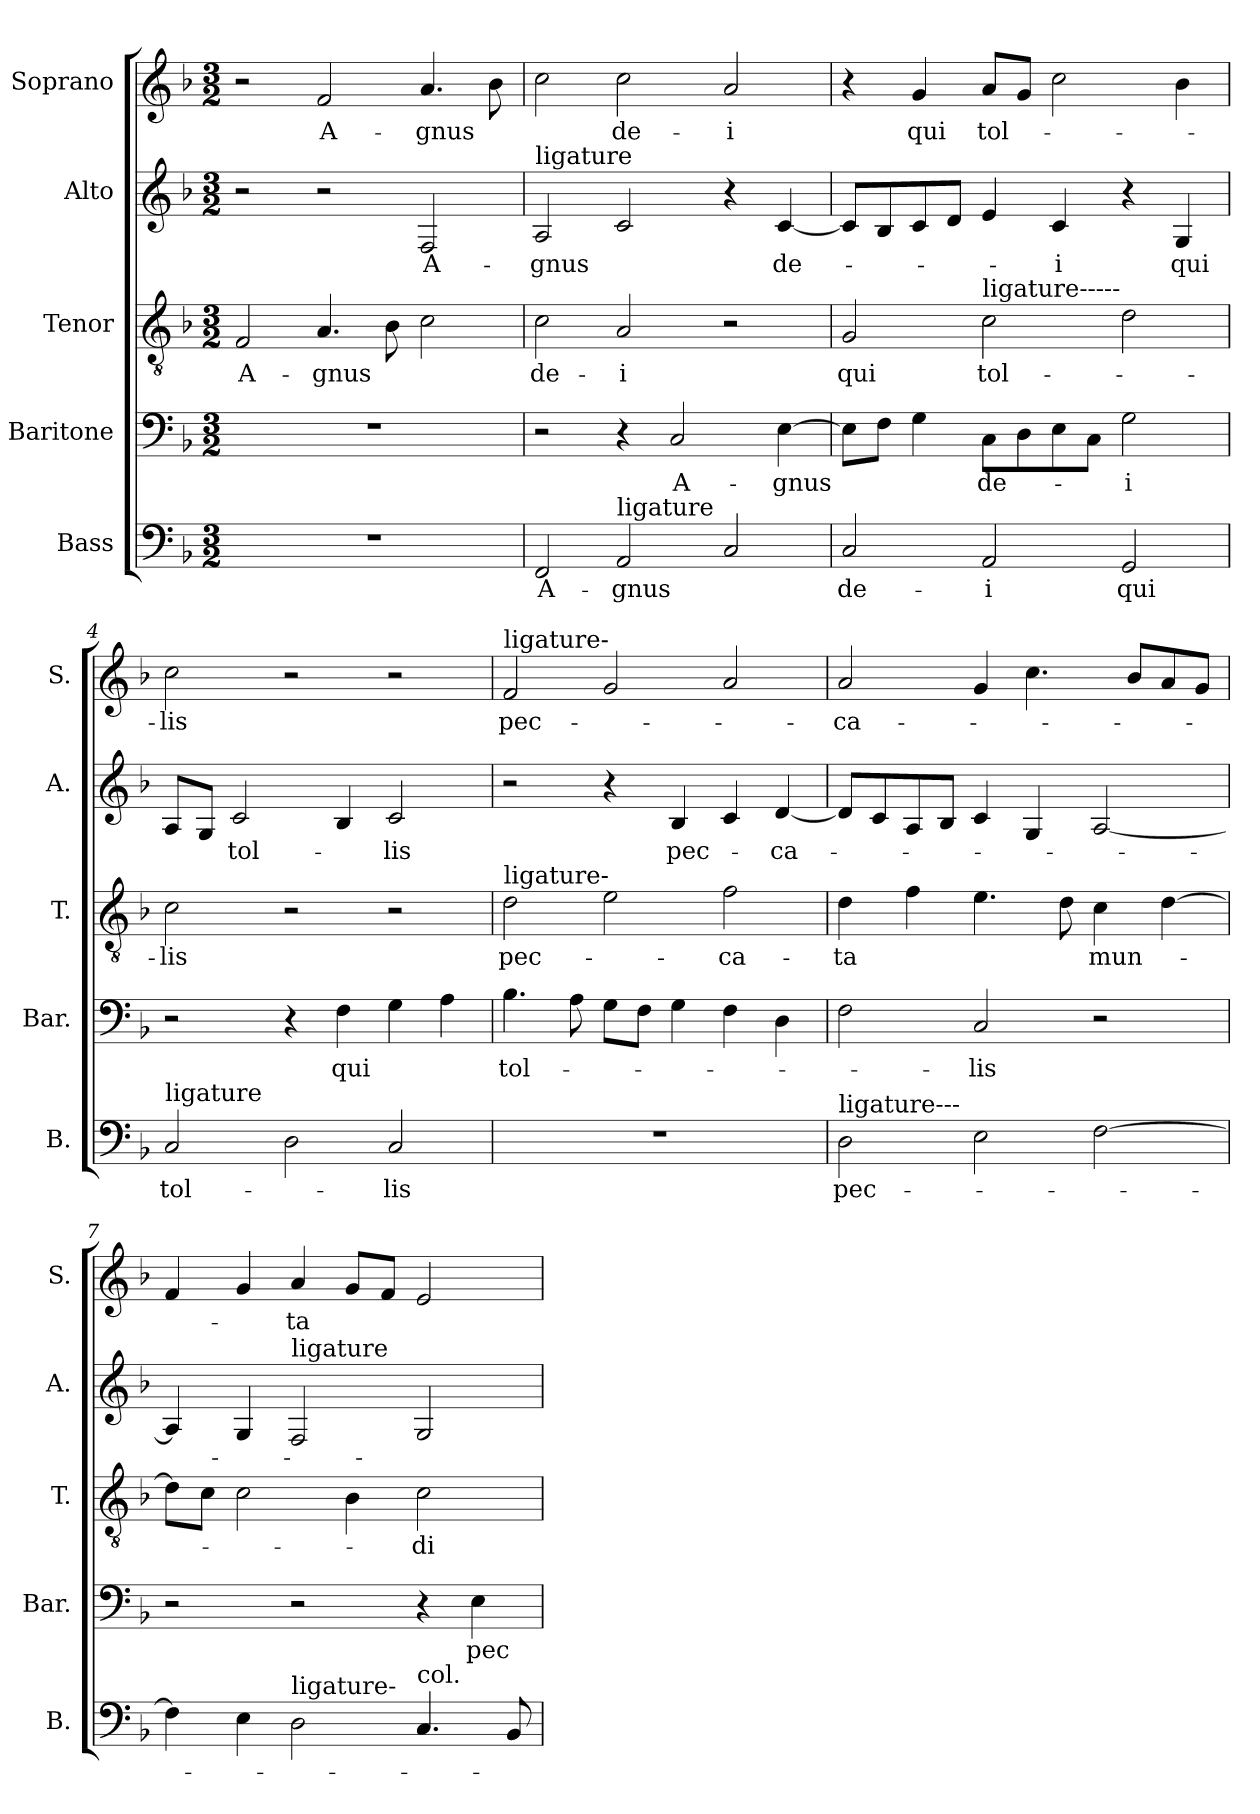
**kern	**text	**kern	**text	**kern	**text	**kern	**text	**kern	**text
*part5	*part5	*part4	*part4	*part3	*part3	*part2	*part2	*part1	*part1
*staff5	*staff5	*staff4	*staff4	*staff3	*staff3	*staff2	*staff2	*staff1	*staff1
*I"Bass	*	*I"Baritone	*	*I"Tenor	*	*I"Alto	*	*I"Soprano	*
*I'B.	*	*I'Bar.	*	*I'T.	*	*I'A.	*	*I'S.	*
*clefF4	*	*clefF4	*	*clefGv2	*	*clefG2	*	*clefG2	*
*k[b-]	*	*k[b-]	*	*k[b-]	*	*k[b-]	*	*k[b-]	*
*M3/2	*	*M3/2	*	*M3/2	*	*M3/2	*	*M3/2	*
=1	=1	=1	=1	=1	=1	=1	=1	=1	=1
!	!	!	!	!	!LO:LY:b	!	!	!	!
1.r	.	1.r	.	2F/	A-	2r	.	2r	.
!	!	!	!	!	!LO:LY:b	!	!	!	!LO:LY:b
.	.	.	.	4.A/	-gnus	2r	.	2f/	A-
.	.	.	.	8B-\	.	.	.	.	.
!	!	!	!	!	!	!	!LO:LY:b	!	!LO:LY:b
.	.	.	.	2c\	.	2F/	A-	4.a/	-gnus
.	.	.	.	.	.	.	.	8b-\	.
=2	=2	=2	=2	=2	=2	=2	=2	=2	=2
!	!	!	!	!	!	!LO:TX:a:t=ligature	!	!	!
!	!LO:LY:b	!	!	!	!LO:LY:b	!	!LO:LY:b	!	!
2FF/	A-	2r	.	2c\	de-	2A/	-gnus	2cc\	.
!LO:TX:a:t=ligature	!	!	!	!	!	!	!	!	!
!	!LO:LY:b	!	!	!	!LO:LY:b	!	!	!	!LO:LY:b
2AA/	-gnus	4r	.	2A/	-i	2c/	.	2cc\	de-
!	!	!	!LO:LY:b	!	!	!	!	!	!
.	.	2C/	A-	.	.	.	.	.	.
!	!	!	!	!	!	!	!	!	!LO:LY:b
2C/	.	.	.	2r	.	4r	.	2a/	-i
!	!	!	!LO:LY:b	!	!	!	!LO:LY:b	!	!
.	.	[4E\	-gnus	.	.	[4c/	de-	.	.
=3	=3	=3	=3	=3	=3	=3	=3	=3	=3
!	!LO:LY:b	!	!	!	!LO:LY:b	!	!	!	!
2C/	de-	8E\L]	.	2G/	qui	8c/L]	.	4r	.
.	.	8F\J	.	.	.	8B-/	.	.	.
!	!	!	!	!	!	!	!	!	!LO:LY:b
.	.	4G\	.	.	.	8c/	.	4g/	qui
.	.	.	.	.	.	8d/J	.	.	.
!	!	!	!	!LO:TX:a:t=ligature-----	!	!	!	!	!
!	!LO:LY:b	!	!LO:LY:b	!	!LO:LY:b	!	!	!	!LO:LY:b
2AA/	-i	8C\L	de-	2c\	tol-	4e/	.	8a/L	tol-
.	.	8D\	.	.	.	.	.	8g/J	.
!	!	!	!	!	!	!	!LO:LY:b	!	!
.	.	8E\	.	.	.	4c/	-i	2cc\	.
.	.	8C\J	.	.	.	.	.	.	.
!	!LO:LY:b	!	!LO:LY:b	!	!	!	!	!	!
2GG/	qui	2G\	-i	2d\	.	4r	.	.	.
!	!	!	!	!	!	!	!LO:LY:b	!	!
.	.	.	.	.	.	4G/	-qui	4b-\	.
=4	=4	=4	=4	=4	=4	=4	=4	=4	=4
!LO:TX:a:t=ligature	!	!	!	!	!	!	!	!	!
!	!LO:LY:b	!	!	!	!LO:LY:b	!	!	!	!LO:LY:b
2C/	tol-	2r	.	2c\	-lis	8A/L	.	2cc\	-lis
.	.	.	.	.	.	8G/J	.	.	.
!	!	!	!	!	!	!	!LO:LY:b	!	!
.	.	.	.	.	.	2c/	tol-	.	.
2D\	.	4r	.	2r	.	.	.	2r	.
!	!	!	!LO:LY:b	!	!	!	!	!	!
.	.	4F\	qui	.	.	4B-/	.	.	.
!	!LO:LY:b	!	!	!	!	!	!LO:LY:b	!	!
2C/	-lis	4G\	.	2r	.	2c/	-lis	2r	.
.	.	4A\	.	.	.	.	.	.	.
=5	=5	=5	=5	=5	=5	=5	=5	=5	=5
!	!	!	!	!	!	!	!	!LO:TX:a:t=ligature-	!
!	!	!	!	!LO:TX:a:t=ligature-	!	!	!	!	!
!	!	!	!LO:LY:b	!	!LO:LY:b	!	!	!	!LO:LY:b
1.r	.	4.B-\	tol-	2d\	pec-	2r	.	2f/	pec-
.	.	8A\	.	.	.	.	.	.	.
.	.	8G\L	.	2e\	.	4r	.	2g/	.
.	.	8F\J	.	.	.	.	.	.	.
!	!	!	!	!	!	!	!LO:LY:b	!	!
.	.	4G\	.	.	.	4B-/	pec-	.	.
!	!	!	!	!	!LO:LY:b	!	!	!	!
.	.	4F\	.	2f\	-ca-	4c/	.	2a/	.
!	!	!	!	!	!	!	!LO:LY:b	!	!
.	.	4D\	.	.	.	[4d/	-ca-	.	.
=6	=6	=6	=6	=6	=6	=6	=6	=6	=6
!LO:TX:a:t=ligature---	!	!	!	!	!	!	!	!	!
!	!LO:LY:b	!	!	!	!LO:LY:b	!	!	!	!LO:LY:b
2D\	pec-	2F\	.	4d\	-ta	8d/L]	.	2a/	-ca-
.	.	.	.	.	.	8c/	.	.	.
.	.	.	.	4f\	.	8A/	.	.	.
.	.	.	.	.	.	8B-/J	.	.	.
!	!	!	!LO:LY:b	!	!	!	!	!	!
2E\	.	2C/	-lis	4.e\	.	4c/	.	4g/	.
.	.	.	.	.	.	4G/	.	4.cc\	.
.	.	.	.	8d\	.	.	.	.	.
!	!	!	!	!	!LO:LY:b	!	!	!	!
[2F\	.	2r	.	4c\	mun-	[2A/	.	.	.
.	.	.	.	.	.	.	.	8b-/L	.
.	.	.	.	[4d\	.	.	.	8a/	.
.	.	.	.	.	.	.	.	8g/J	.
=7	=7	=7	=7	=7	=7	=7	=7	=7	=7
4F\]	.	2r	.	8d\L]	.	4A/]	.	4f/	.
.	.	.	.	8c\J	.	.	.	.	.
4E\	.	.	.	2c\	.	4G/	.	4g/	.
!	!	!	!	!	!	!LO:TX:a:t=ligature	!	!	!
!LO:TX:a:t=ligature-	!	!	!	!	!	!	!	!	!
!	!	!	!	!	!	!	!	!	!LO:LY:b
2D\	.	2r	.	.	.	2F/	.	4a/	-ta
.	.	.	.	4B-\	.	.	.	8g/L	.
.	.	.	.	.	.	.	.	8f/J	.
!LO:TX:a:t=col.	!	!	!	!	!	!	!	!	!
!	!	!	!	!	!LO:LY:b	!	!	!	!
4.C/	.	4r	.	2c\	-di	2G/	.	2e/	.
!	!	!	!LO:LY:b	!	!	!	!	!	!
.	.	4E\	pec-	.	.	.	.	.	.
8BB-/	.	.	.	.	.	.	.	.	.
=	=	=	=	=	=	=	=	=	=
*-	*-	*-	*-	*-	*-	*-	*-	*-	*-
